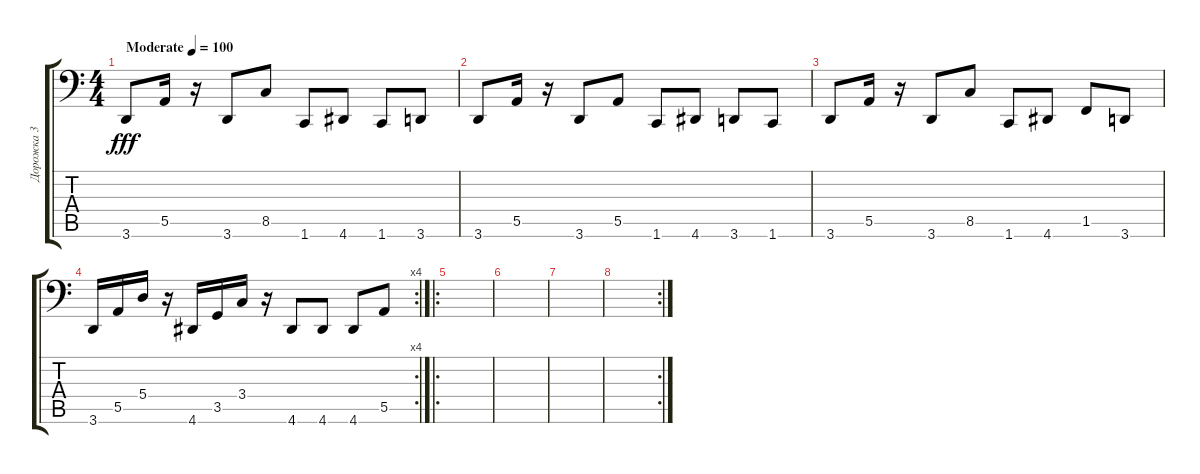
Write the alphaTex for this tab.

\track ("Дорожка 3" "Дорожка 3") {instrument electricbasspick}
\staff {score tabs}
\tuning (B2 Gb2 D2 A1 E1 B0) {hide}
\ts (4 4)
\tempo (100 "Moderate")
\clef f4
\ks c
3.6.8{dy fff instrument electricbasspick} 5.5.16 r.16 3.6.8 8.5.8 1.6.8 4.6.8 1.6.8 3.6.8 |
3.6.8 5.5.16 r.16 3.6.8 5.5.8 1.6.8 4.6.8 3.6.8 1.6.8 |
3.6.8 5.5.16 r.16 3.6.8 8.5.8 1.6.8 4.6.8 1.5.8 3.6.8 |
\rc 4
3.6.16 5.5.16 5.4.16 r.16 4.6.16 3.5.16 3.4.16 r.16 4.6.8 4.6.8 4.6.8 5.5.8 |
\ro
|
|
|
\rc 2
